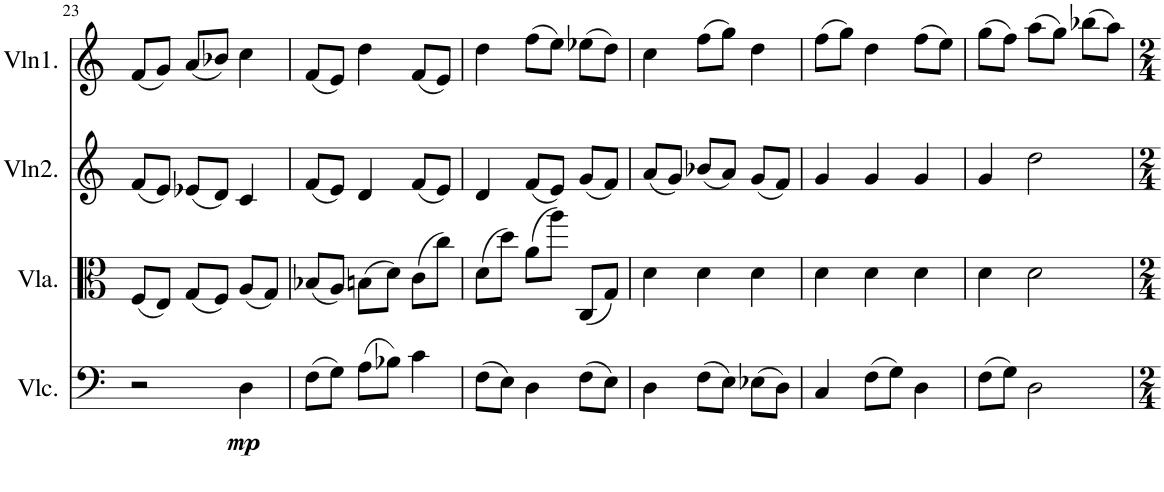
**kern	**dynam	**kern	**kern	**kern
*part4	*part4	*part3	*part2	*part1
*staff4	*staff4	*staff3	*staff2	*staff1
*I"Cello	*	*I"Viola	*I"Violin 2	*I"Violin 1
*	*	*I'Vla.	*I'Vln2.	*I'Vln1.
!!LO:PB:g=z
*clefF4	*	*clefC3	*clefG2	*clefG2
*k[]	*	*k[]	*k[]	*k[]
*M3/4	*	*M4/4	*M3/4	*M3/4
=23	=23	=23	=23	=23
2r	.	(8F/L	(8f/L	(8f/L
.	.	8E/J)	8e/J)	8g/J)
.	.	(8G/L	(8e-X/L	(8a/L
.	.	8F/J)	8d/J)	8b-X/J)
!	!LO:DY:b	!	!	!
4D\	mp	(8A/L	4c/	4cc\
.	.	8G/J)	.	.
=24	=24	=24	=24	=24
(8F\L	.	(8B-X/L	(8f/L	(8f/L
8G\J)	.	8A/J)	8e/J)	8e/J)
(8A\L	.	(8Bn\L	4d/	4dd\
8B-X\J)	.	8d\J)	.	.
4c\	.	(8c\L	(8f/L	(8f/L
.	.	8cc\J)	8e/J)	8e/J)
=25	=25	=25	=25	=25
(8F\L	.	(8d\L	4d/	4dd\
8E\J)	.	8dd\J)	.	.
4D\	.	(8a\L	(8f/L	(8ff\L
.	.	8aa\J)	8e/J)	8ee\J)
(8F\L	.	(8C/L	(8g/L	(8ee-X\L
8E\J)	.	8G/J)	8f/J)	8dd\J)
=26	=26	=26	=26	=26
4D\	.	4d\	(8a/L	4cc\
.	.	.	8g/J)	.
(8F\L	.	4d\	(8b-X/L	(8ff\L
8E\J)	.	.	8a/J)	8gg\J)
(8E-X\L	.	4d\	(8g/L	4dd\
8D\J)	.	.	8f/J)	.
=27	=27	=27	=27	=27
4C/	.	4d\	4g/	(8ff\L
.	.	.	.	8gg\J)
(8F\L	.	4d\	4g/	4dd\
8G\J)	.	.	.	.
4D\	.	4d\	4g/	(8ff\L
.	.	.	.	8ee\J)
=28	=28	=28	=28	=28
(8F\L	.	4d\	4g/	(8gg\L
8G\J)	.	.	.	8ff\J)
2D\	.	2d\	2dd\	(8aa\L
.	.	.	.	8gg\J)
.	.	.	.	(8bb-X\L
.	.	.	.	8aa\J)
=	=	=	=	=
*-	*-	*-	*-	*-
